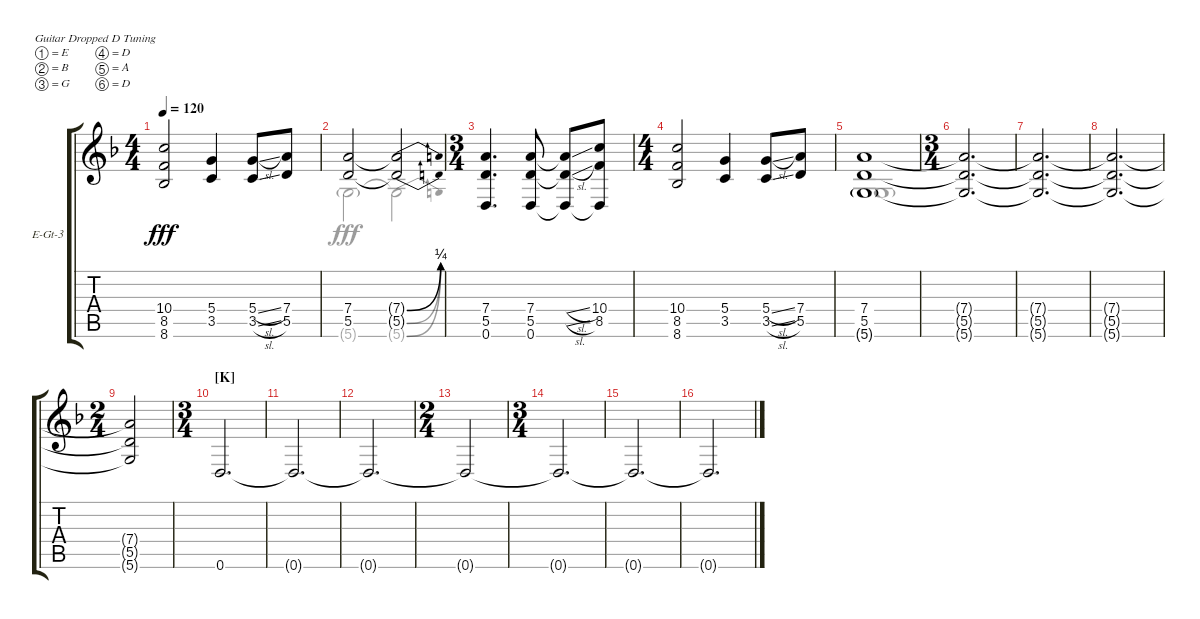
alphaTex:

\defaultSystemsLayout 4
\bracketExtendMode groupsimilarinstruments
\firstSystemTrackNameOrientation horizontal
\otherSystemsTrackNameOrientation horizontal
\track ("Electric Guitar 3" "E-Gt-3") {instrument distortionguitar}
\staff {score tabs}
\tuning (E4 B3 G3 D3 A2 D2)
\voice
\ts (4 4)
\tempo 120
\clef g2
\scale
0.403175
\ks f
(8.6 8.5 10.4).2{dy fff} (5.4 3.5).4 (3.5{sl} 5.4{sl}).8 (7.4 5.5).8 |
\scale
0.193651 (5.5 7.4).2 (7.4{be (bend 0 0 59.4 1) t} 5.5{be (bend 0 0 59.4 1) t}).2 |
\ts (3 4)
(0.6 5.5 7.4).4{d} (0.6 5.5 7.4).8 (7.4{sl t} 5.5{sl t} 0.6{t}).8 (8.5 10.4 0.6{t}).8 |
\ts (4 4)
(8.6 8.5 10.4).2 (5.4 3.5).4 (3.5{sl} 5.4{sl}).8 (7.4 5.5).8 |
(5.5 7.4 5.6{g}).1 |
\ts (3 4)
(7.4{t} 5.5{t} 5.6{t}).2{d} |
(5.6{t} 5.5{t} 7.4{t}).2{d} |
(7.4{t} 5.5{t} 5.6{t}).2{d} |
\ts (2 4)
(5.6{t} 5.5{t} 7.4{t}).2 |
\ts (3 4)
\section ("K" "")
0.6.2{d} |
0.6{t}.2{d} |
0.6{t}.2{d} |
\ts (2 4)
0.6{t}.2 |
\ts (3 4)
0.6{t}.2{d} |
0.6{t}.2{d} |
0.6{t}.2{d}
\voice
\clef g2
\ottava regular
\simile none
\scale
0.403175
\ks f
|
\scale
0.193651 5.6{g}.2 5.6{be (bend 0 0 59.4 1) t}.2 |
|
|
5.6{g}.1 |
|
|
|
|
|
|
|
|
|
|
